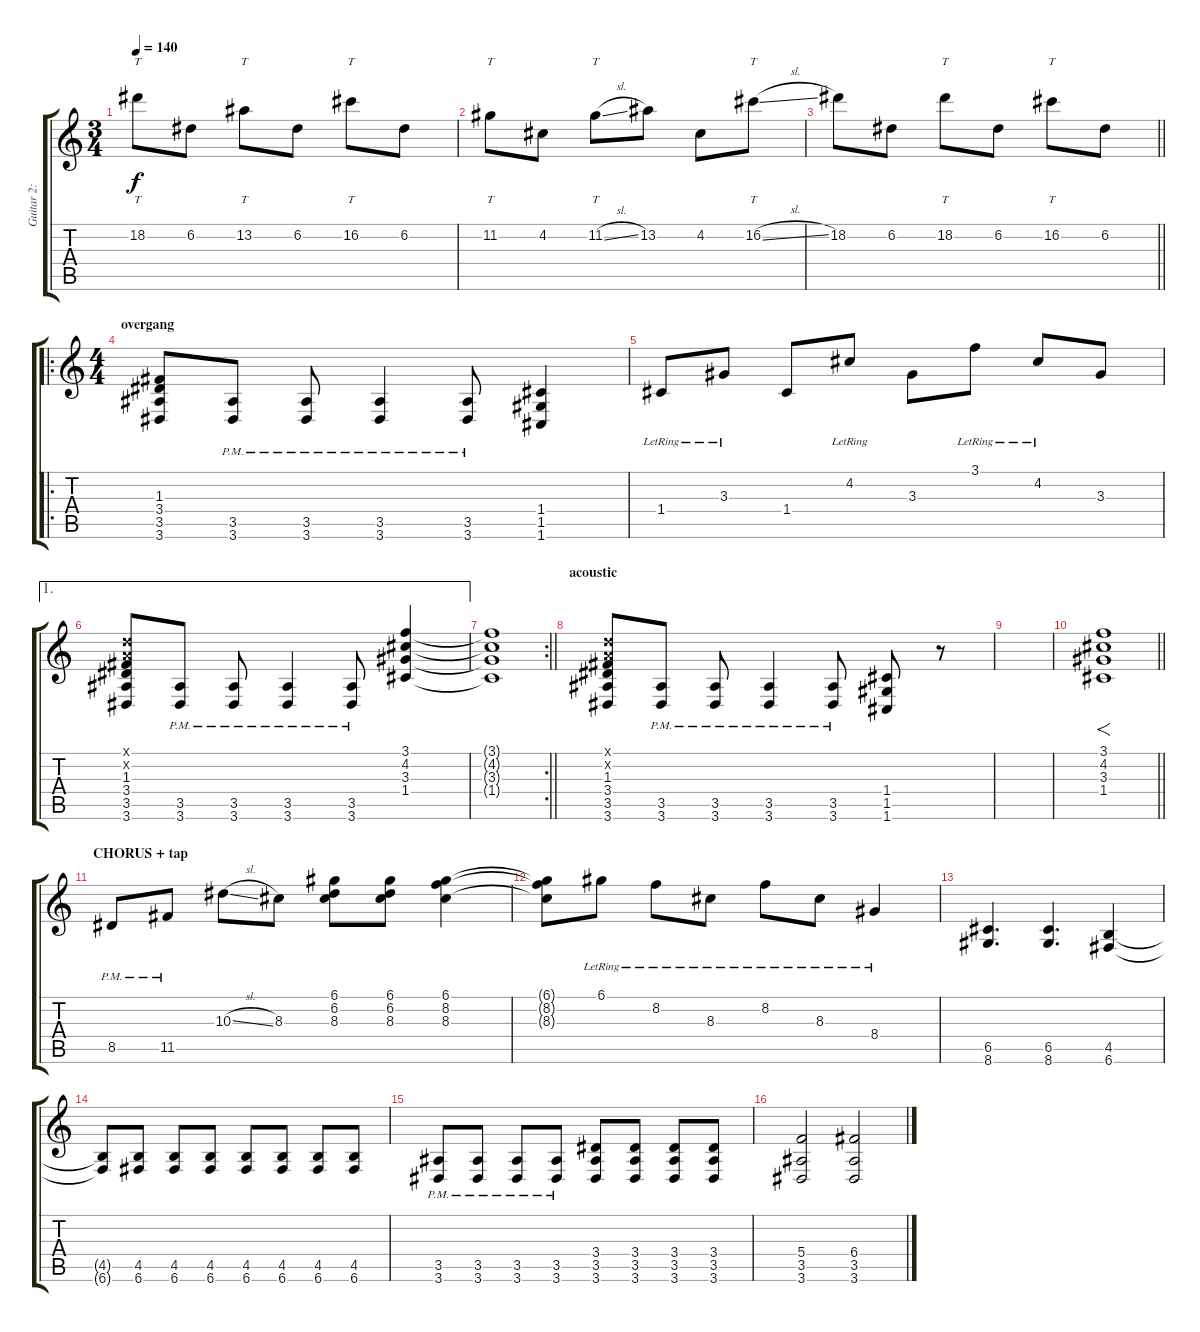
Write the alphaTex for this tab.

\track ("Guitar 2: Maarten" "Guitar 2: ") {instrument distortionguitar}
\staff {score tabs}
\tuning (D4 A3 F3 C3 G2 C2) {hide}
\ts (3 4)
\tempo 140
\clef g2
\ks c
18.2.8{tt dy f} 6.2.8 13.2.8{tt} 6.2.8 16.2.8{tt} 6.2.8 |
11.2.8{tt} 4.2.8 11.2{sl}.8{tt} 13.2.8 4.2.8 16.2{sl}.8{tt} |
\barLineRight lightlight
18.2.8 6.2.8 18.2.8{tt} 6.2.8 16.2.8{tt} 6.2.8 |
\ro
\ts (4 4)
\section ("" "overgang")
(1.3 3.4 3.5 3.6).8 (3.5{pm} 3.6).8 (3.5{pm} 3.6).8 (3.5{pm} 3.6).4 (3.5{pm} 3.6).8 (1.4 1.5 1.6).4 |
1.4{lr}.8 3.3{lr}.8 1.4.8 4.2{lr}.8 3.3.8 3.1{lr}.8 4.2{lr}.8 3.3.8 |
\ae 1
(0.1{x} 0.2{x} 1.3 3.4 3.5 3.6).8 (3.5{pm} 3.6).8 (3.5{pm} 3.6).8 (3.5{pm} 3.6).4 (3.5{pm} 3.6).8 (3.1 4.2 3.3 1.4).4 |
\rc 2
\barLineRight lightlight
(3.1{t} 4.2{t} 3.3{t} 1.4{t}).1 |
\section ("" "acoustic")
(0.1{x} 0.2{x} 1.3 3.4 3.5 3.6).8 (3.5{pm} 3.6).8 (3.5{pm} 3.6).8 (3.5{pm} 3.6).4 (3.5{pm} 3.6).8 (1.4 1.5 1.6).8 r.8 |
|
\barLineRight lightlight
(3.1 4.2 3.3 1.4).1{f} |
\section ("" "CHORUS + tap")
8.5{pm}.8 11.5{pm}.8 10.3{sl}.8 8.3.8 (6.1 6.2 8.3).8 (6.1 6.2 8.3).8 (6.1 8.2 8.3).4 |
(6.1{t} 8.2{t} 8.3{t}).8 6.1{lr}.8 8.2{lr}.8 8.3{lr}.8 8.2{lr}.8 8.3{lr}.8 8.4{lr}.4 |
(6.5 8.6).4{d} (6.5 8.6).4{d} (4.5 6.6).4 |
(4.5{t} 6.6{t}).8 (4.5 6.6).8 (4.5 6.6).8 (4.5 6.6).8 (4.5 6.6).8 (4.5 6.6).8 (4.5 6.6).8 (4.5 6.6).8 |
(3.5{pm} 3.6).8 (3.5{pm} 3.6).8 (3.5{pm} 3.6).8 (3.5{pm} 3.6).8 (3.4 3.5 3.6).8 (3.4 3.5 3.6).8 (3.4 3.5 3.6).8 (3.4 3.5 3.6).8 |
(5.4 3.5 3.6).2 (6.4 3.5 3.6).2
